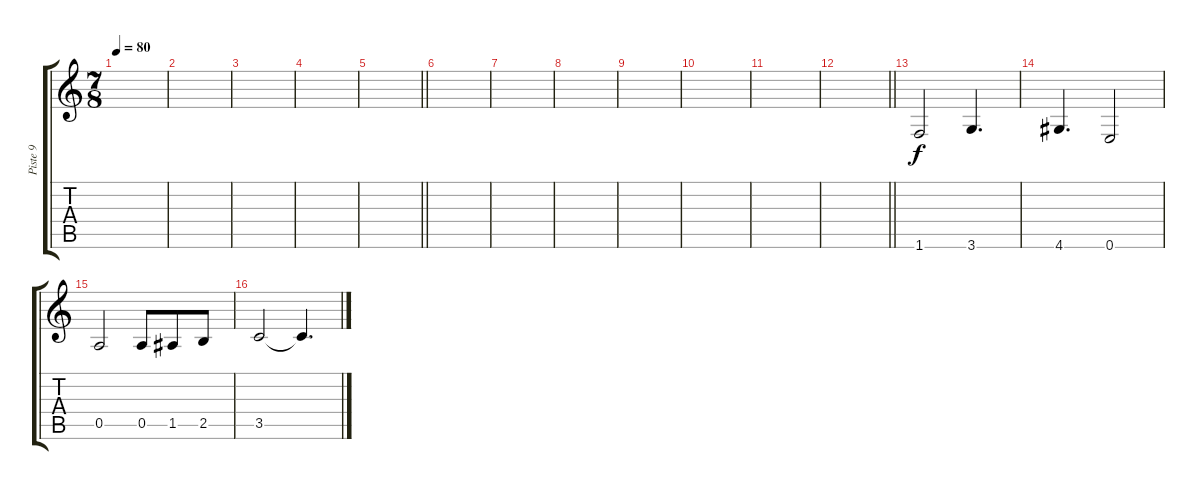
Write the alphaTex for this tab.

\track ("Piste 9" "Piste 9") {instrument overdrivenguitar}
\staff {score tabs}
\tuning (E4 B3 G3 D3 A2 E2) {hide}
\ts (7 8)
\tempo 80
\clef g2
\ks c
|
|
|
|
\barLineRight lightlight
|
|
|
|
|
|
|
\barLineRight lightlight
|
1.6.2{volume 7} 3.6.4{d} |
4.6.4{d} 0.6.2 |
0.5.2 0.5.8 1.5.8 2.5.8 |
3.5.2 3.5{t}.4{d}
